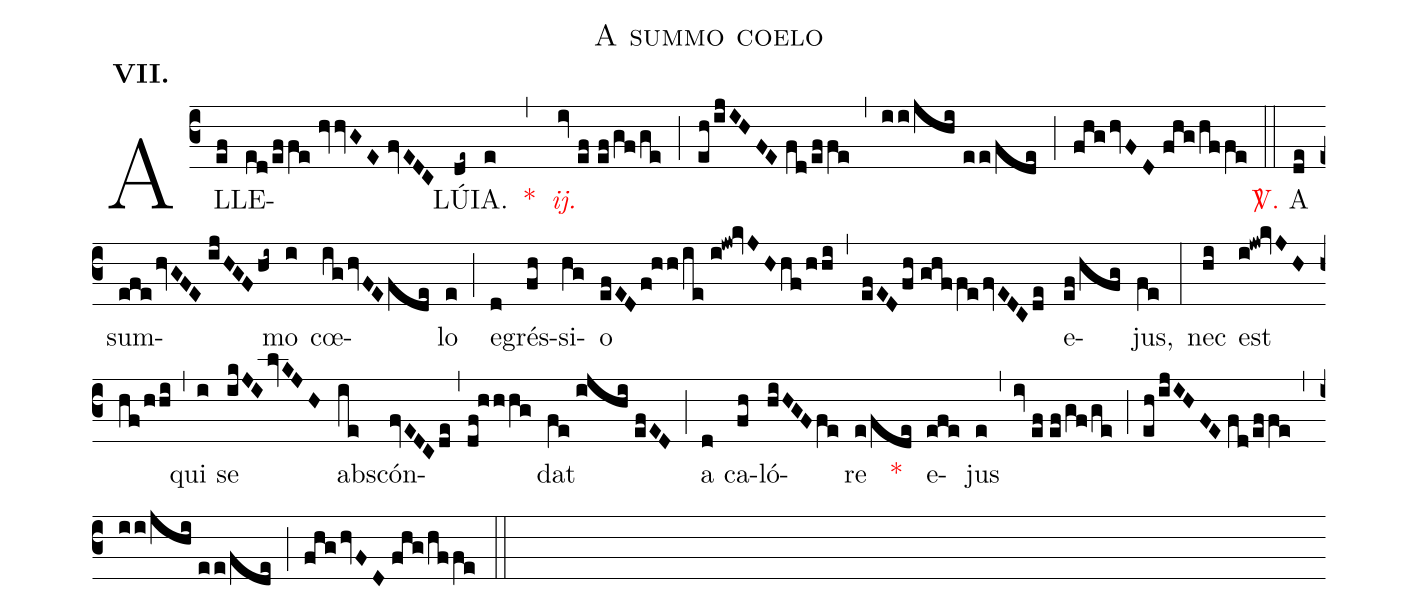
name:A summo coelo;
mode:VII.;
office-part:Alleluia;
%%
(c3) AL(ef)LE(ed/effe//hvvGE//fvEDC)LÚ(de~)IA.(e) <v>\red{*}</v>(,) <v>\redit{ij.}</v>(iv//ef//ef/gf/ge) (;) (eh/ijIHFE//fd/effe) (,) (ii/jhi//ee/fde) (;) (fhghvFD//fhg/hffe) (::) <v>\red{\Vbar.}</v> A(de) sum(efehvGFE//ijHGFhi~)mo(i) cœ(ighvFEfde)lo(e) (;) e(d)grés(fh)si(hg)o(efEDf!hh/ie//i!jw!kvJHhf/hhi) (,) (efEDfh//ghffefvEDCde) e(ef/hfg)jus,(fe) (:) nec(hi) est(i!jw!kvJHhf/hhi) (,) qui(i) se(ikJIlvKJH) ab(ie)scón(fvEDCde,df!hhhg)dat(fe//ijhi//efED) (;) a(d) ca(fh)ló(hiHGFfe)re(e/fde) <v>\red{*}</v>() e(efe)jus(e) (,) (iv//ef//ef/gf/ge) (;) (eh/ijIHFE//fd/effe) (,) (ii/jhi//ee/fde) (;) (fhghvFD//fhg/hffe) (::)
